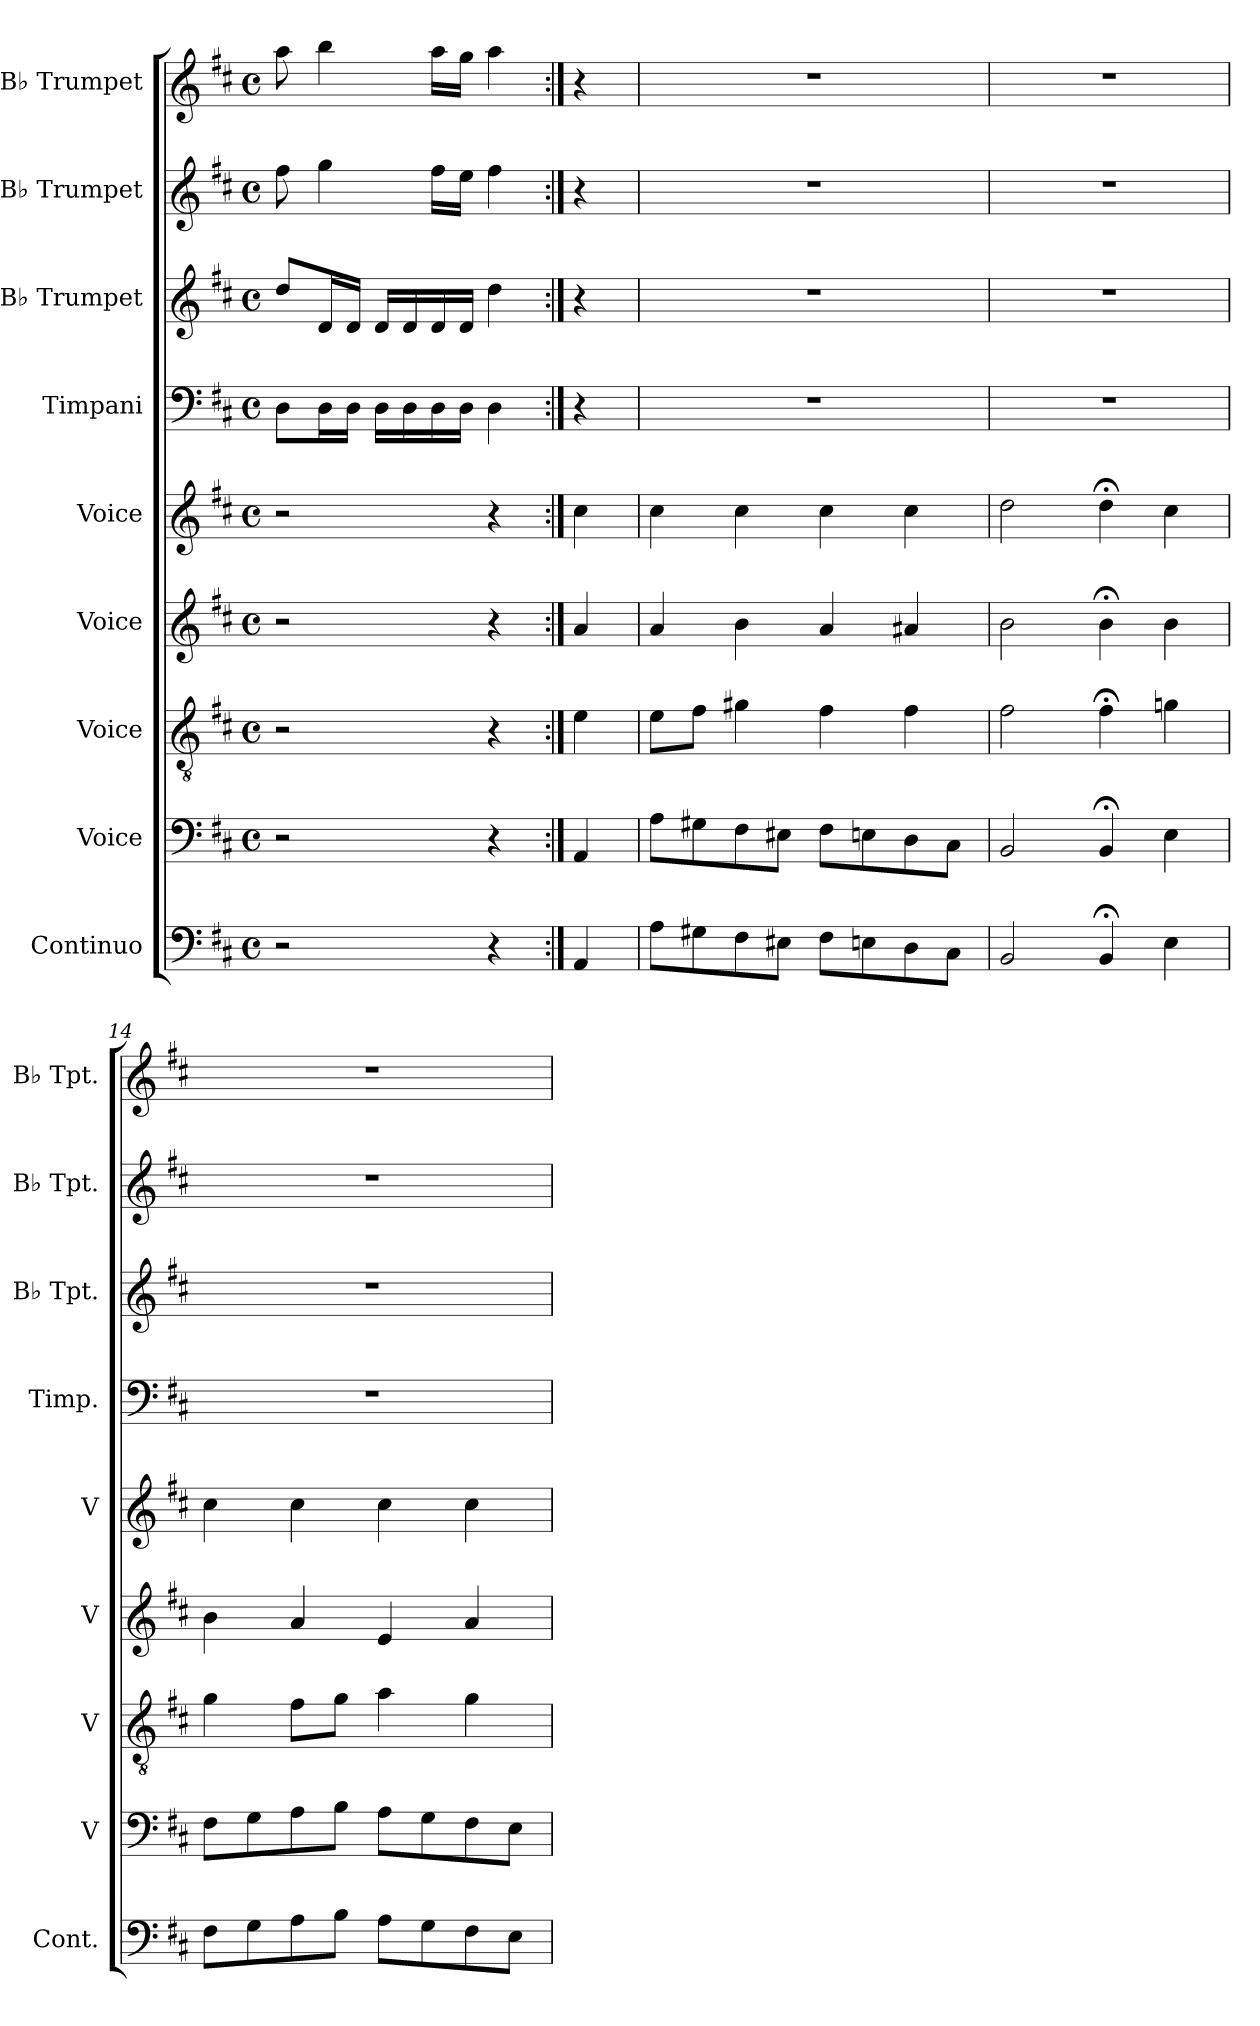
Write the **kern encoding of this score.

**kern	**kern	**kern	**kern	**kern	**kern	**kern	**kern	**kern
*part9	*part8	*part7	*part6	*part5	*part4	*part3	*part2	*part1
*staff9	*staff8	*staff7	*staff6	*staff5	*staff4	*staff3	*staff2	*staff1
*I"Continuo	*I"Voice	*I"Voice	*I"Voice	*I"Voice	*I"Timpani	*I"B♭ Trumpet	*I"B♭ Trumpet	*I"B♭ Trumpet
*I'Cont.	*I'V	*I'V	*I'V	*I'V	*I'Timp.	*I'B♭ Tpt.	*I'B♭ Tpt.	*I'B♭ Tpt.
*clefF4	*clefF4	*clefGv2	*clefG2	*clefG2	*clefF4	*clefG2	*clefG2	*clefG2
*	*	*	*	*	*	*ITrd1c2	*ITrd1c2	*ITrd1c2
*k[f#c#]	*k[f#c#]	*k[f#c#]	*k[f#c#]	*k[f#c#]	*k[f#c#]	*k[]	*k[]	*k[]
*M4/4	*M4/4	*M4/4	*M4/4	*M4/4	*M4/4	*M4/4	*M4/4	*M4/4
*met(c)	*met(c)	*met(c)	*met(c)	*met(c)	*met(c)	*met(c)	*met(c)	*met(c)
=	=	=	=	=	=	=	=	=
2r	2r	2r	2r	2r	8DL	8ccL	8ee	8gg
.	.	.	.	.	16DL	16cL	4ff	4aa
.	.	.	.	.	16DJJ	16cJJ	.	.
.	.	.	.	.	16DLL	16cLL	.	.
.	.	.	.	.	16D	16c	.	.
.	.	.	.	.	16D	16c	16eeLL	16ggLL
.	.	.	.	.	16DJJ	16cJJ	16ddJJ	16ffJJ
4r	4r	4r	4r	4r	4D	4cc	4ee	4gg
=11:|!	=11:|!	=11:|!	=11:|!	=11:|!	=11:|!	=11:|!	=11:|!	=11:|!
4AA	4AA	4e	4a	4cc#	4r	4r	4r	4r
=12	=12	=12	=12	=12	=12	=12	=12	=12
8AL	8AL	8eL	4a	4cc#	1r	1r	1r	1r
8G#X	8G#X	8f#J	.	.	.	.	.	.
8F#	8F#	4g#X	4b	4cc#	.	.	.	.
8E#XJ	8E#XJ	.	.	.	.	.	.	.
8F#L	8F#L	4f#	4a	4cc#	.	.	.	.
8En	8En	.	.	.	.	.	.	.
8D	8D	4f#	4a#X	4cc#	.	.	.	.
8C#J	8C#J	.	.	.	.	.	.	.
=13	=13	=13	=13	=13	=13	=13	=13	=13
2BB	2BB	2f#	2b	2dd	1r	1r	1r	1r
4BB;<	4BB;<	4f#;<	4b;<	4dd;<	.	.	.	.
4E	4E	4gn	4b	4cc#	.	.	.	.
=14	=14	=14	=14	=14	=14	=14	=14	=14
8F#L	8F#L	4g	4b	4cc#	1r	1r	1r	1r
8G	8G	.	.	.	.	.	.	.
8A	8A	8f#L	4a	4cc#	.	.	.	.
8BJ	8BJ	8gJ	.	.	.	.	.	.
8AL	8AL	4a	4e	4cc#	.	.	.	.
8G	8G	.	.	.	.	.	.	.
8F#	8F#	4g	4a	4cc#	.	.	.	.
8EJ	8EJ	.	.	.	.	.	.	.
=	=	=	=	=	=	=	=	=
*-	*-	*-	*-	*-	*-	*-	*-	*-
